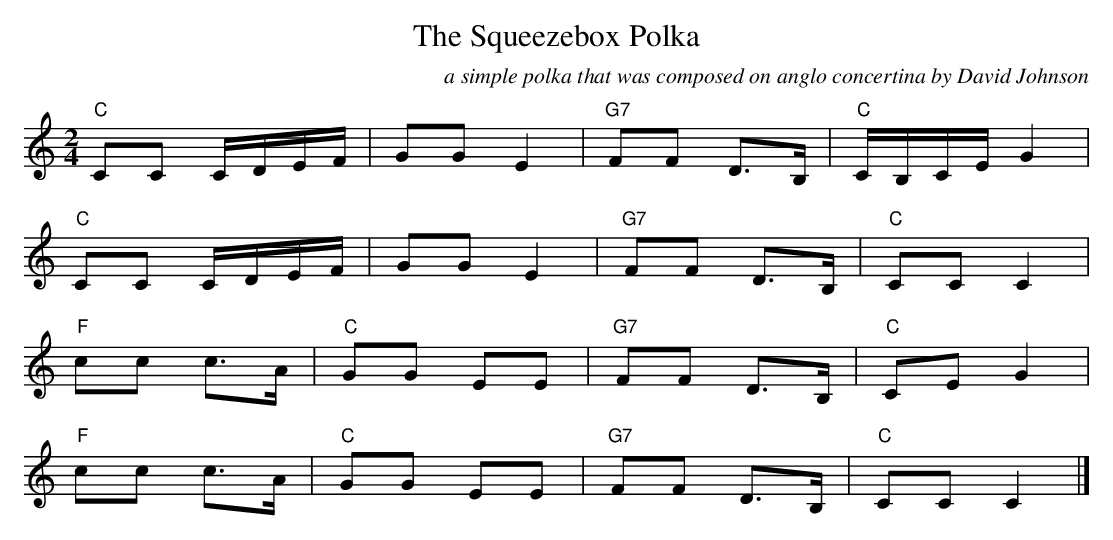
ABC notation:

X:1
T:Squeezebox Polka, The
C:a simple polka that was composed on anglo concertina by David Johnson
M:2/4
L:1/8
K:C
"C"CC C/D/E/F/|GG E2|"G7"FF D>B,|"C"C/B,/C/E/ G2|
"C"CC C/D/E/F/|GG E2|"G7"FF D>B,|"C"CC C2|
"F"cc c>A|"C"GG EE|"G7"FF D>B,|"C"CE G2|
"F"cc c>A|"C"GG EE|"G7"FF D>B,|"C"CC C2|]
